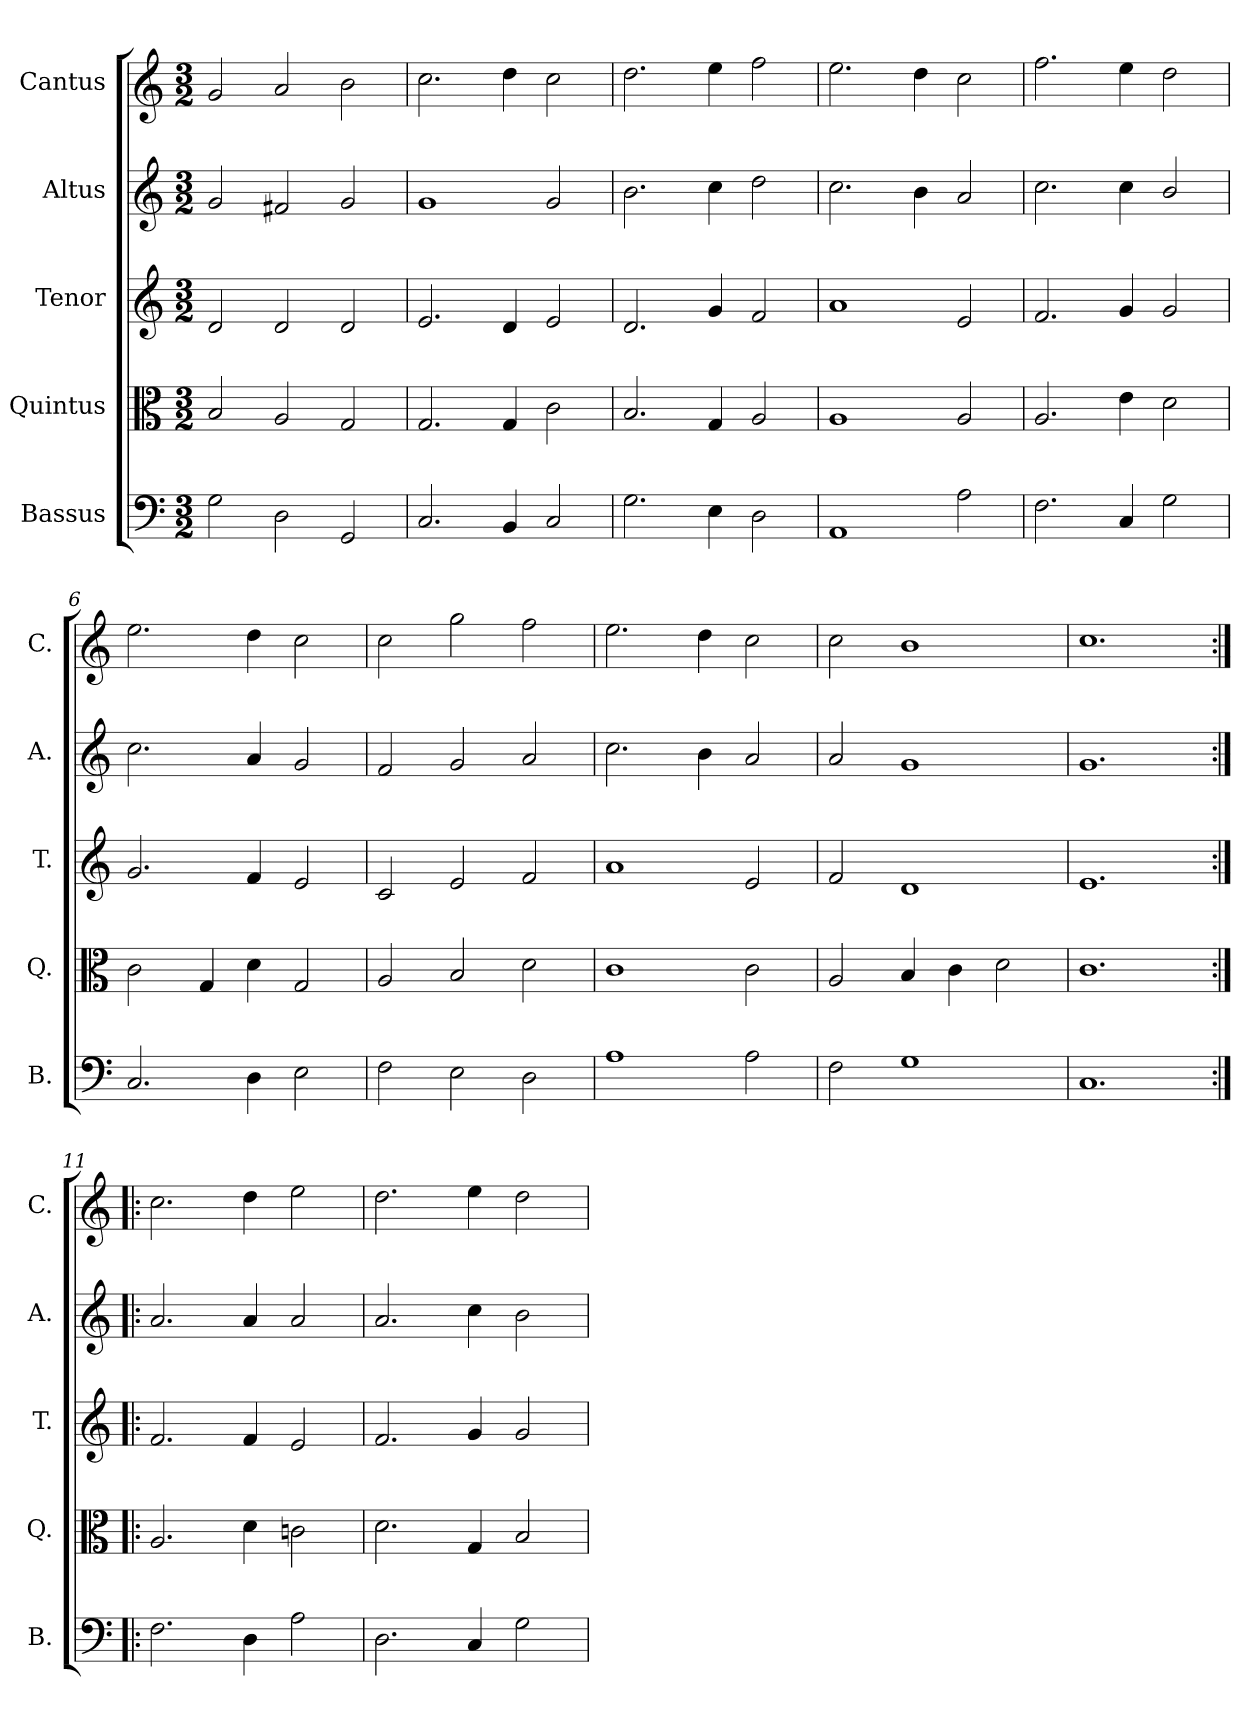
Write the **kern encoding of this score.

**kern	**kern	**kern	**kern	**kern
*part5	*part4	*part3	*part2	*part1
*staff5	*staff4	*staff3	*staff2	*staff1
*I"Bassus	*I"Quintus	*I"Tenor	*I"Altus	*I"Cantus
*I'B.	*I'Q.	*I'T.	*I'A.	*I'C.
*clefF4	*clefC3	*clefG2	*clefG2	*clefG2
*k[]	*k[]	*k[]	*k[]	*k[]
*M3/2	*M3/2	*M3/2	*M3/2	*M3/2
=1	=1	=1	=1	=1
2G\	2B/	2d/	2g/	2g/
2D\	2A/	2d/	2f#X/	2a/
2GG/	2G/	2d/	2g/	2b\
=2	=2	=2	=2	=2
2.C/	2.G/	2.e/	1g	2.cc\
4BB/	4G/	4d/	.	4dd\
2C/	2c\	2e/	2g/	2cc\
=3	=3	=3	=3	=3
2.G\	2.B/	2.d/	2.b\	2.dd\
4E\	4G/	4g/	4cc\	4ee\
2D\	2A/	2f/	2dd\	2ff\
=4	=4	=4	=4	=4
1AA	1A	1a	2.cc\	2.ee\
.	.	.	4b\	4dd\
2A\	2A/	2e/	2a/	2cc\
=5	=5	=5	=5	=5
2.F\	2.A/	2.f/	2.cc\	2.ff\
4C/	4e\	4g/	4cc\	4ee\
2G\	2d\	2g/	2b/	2dd\
!!LO:LB:g=z
=6	=6	=6	=6	=6
2.C/	2c\	2.g/	2.cc\	2.ee\
.	4G/	.	.	.
4D\	4d\	4f/	4a/	4dd\
2E\	2G/	2e/	2g/	2cc\
=7	=7	=7	=7	=7
2F\	2A/	2c/	2f/	2cc\
2E\	2B/	2e/	2g/	2gg\
2D\	2d\	2f/	2a/	2ff\
=8	=8	=8	=8	=8
1A	1c	1a	2.cc\	2.ee\
.	.	.	4b\	4dd\
2A\	2c\	2e/	2a/	2cc\
=9	=9	=9	=9	=9
2F\	2A/	2f/	2a/	2cc\
1G	4B/	1d	1g	1b
.	4c\	.	.	.
.	2d\	.	.	.
=10	=10	=10	=10	=10
1.C	1.c	1.e	1.g	1.cc
=11:|!|:	=11:|!|:	=11:|!|:	=11:|!|:	=11:|!|:
2.F\	2.A/	2.f/	2.a/	2.cc\
4D\	4d\	4f/	4a/	4dd\
2A\	2cn\	2e/	2a/	2ee\
=12	=12	=12	=12	=12
2.D\	2.d\	2.f/	2.a/	2.dd\
4C/	4G/	4g/	4cc\	4ee\
2G\	2B/	2g/	2b\	2dd\
=	=	=	=	=
*-	*-	*-	*-	*-
